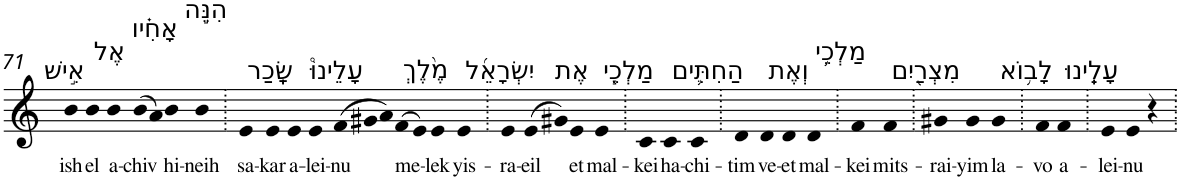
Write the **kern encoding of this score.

**kern	**text
*part1	*part1
*staff1	*staff1
*I"Piano	*
*I'Pno	*
!!LO:PB:g=z
*clefG2	*
*k[]	*
=71	=71
!LO:TX:a:t=אִ֣ישׁ	!
!	!LO:LY:b
4b	ish
!LO:TX:a:t=אֶל	!
!	!LO:LY:b
4b	el
!LO:TX:a:t=אָחִ֗יו	!
!	!LO:LY:b
4b	a-
!	!LO:LY:b
(>8b	-chiv
8a)	.
!LO:TX:a:t=הִנֵּ֣ה	!
!	!LO:LY:b
4b	hi-
!	!LO:LY:b
4b	-neih
=72.	=72.
!LO:TX:a:t=שָֽׂכַר	!
!	!LO:LY:b
4e	sa-
!	!LO:LY:b
4e	-kar
!LO:TX:a:t=עָלֵינוּ֩	!
!	!LO:LY:b
4e	a-
!	!LO:LY:b
4e	-lei-
*Xtuplet	*
!	!LO:LY:b
(>12f	-nu
12g#X	.
12a)	.
!LO:TX:a:t=מֶ֨לֶךְ	!
!	!LO:LY:b
(>8f	me-
8e)	.
!	!LO:LY:b
4e	-lek
!LO:TX:a:t=יִשְׂרָאֵ֜ל	!
!	!LO:LY:b
4e	yis-
=73.	=73.
!	!LO:LY:b
4e	-ra-
!	!LO:LY:b
(>8e	-eil
8g#X)	.
!LO:TX:a:t=אֶת	!
!	!LO:LY:b
4e	et
!LO:TX:a:t=מַלְכֵ֧י	!
!	!LO:LY:b
4e	mal-
=74.	=74.
!	!LO:LY:b
4c	-kei
!LO:TX:a:t=הַחִתִּ֛ים	!
!	!LO:LY:b
4c	ha-
!	!LO:LY:b
4c	-chi-
=75.	=75.
!	!LO:LY:b
4d	-tim
!LO:TX:a:t=וְאֶת	!
!	!LO:LY:b
4d	ve-
!	!LO:LY:b
4d	-et
!LO:TX:a:t=מַלְכֵ֥י	!
!	!LO:LY:b
4d	mal-
=76.	=76.
!	!LO:LY:b
4f	-kei
!LO:TX:a:t=מִצְרַ֖יִם	!
!	!LO:LY:b
4f	mits-
=77.	=77.
!	!LO:LY:b
4g#X	-rai-
!	!LO:LY:b
4g#	-yim
!LO:TX:a:t=לָב֥וֹא	!
!	!LO:LY:b
4g#	la-
=78.	=78.
!	!LO:LY:b
4f	-vo
!LO:TX:a:t=עָלֵֽינוּ	!
!	!LO:LY:b
4f	a-
=79.	=79.
!	!LO:LY:b
4e	-lei-
!	!LO:LY:b
4e	-nu
4r	.
=.	=.
*-	*-
